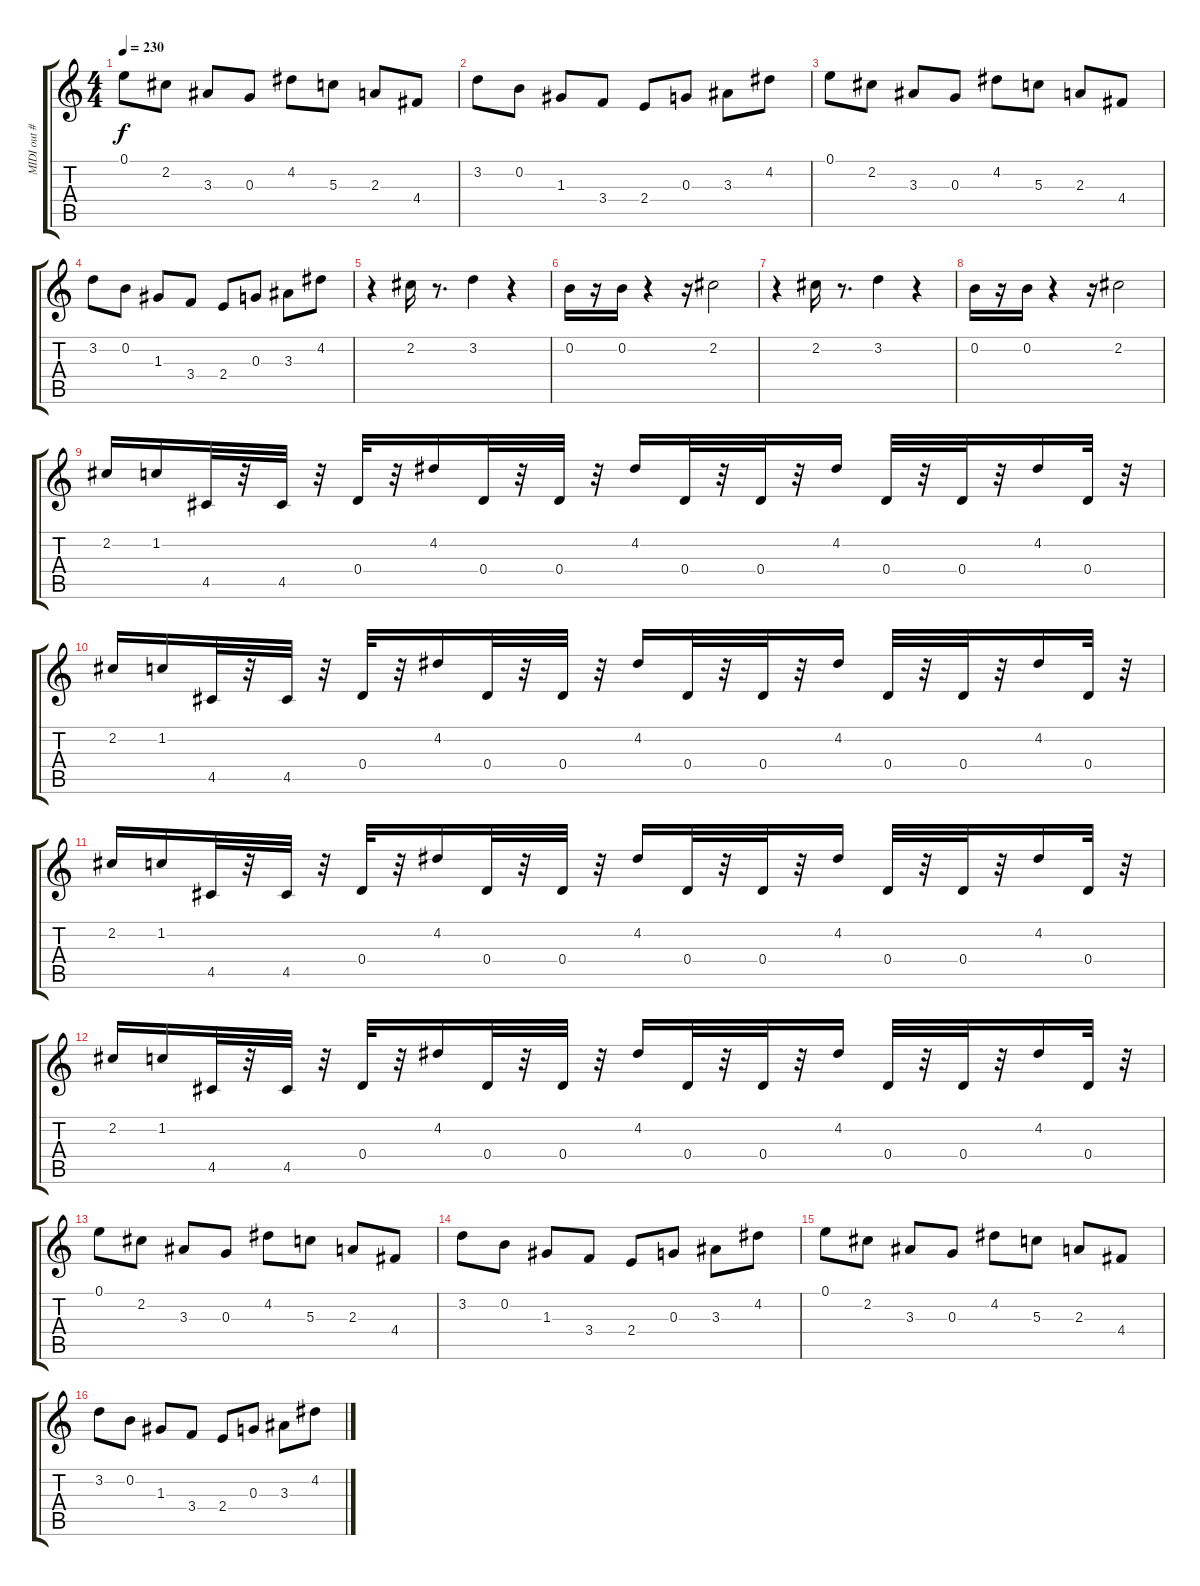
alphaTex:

\track ("MIDI out #2" "MIDI out #") {instrument electricbasspick}
\staff {score tabs}
\tuning (E4 B3 G3 D3 A2 E2) {hide}
\ts (4 4)
\tempo 230
\clef g2
\ks c
0.1.8{dy f} 2.2.8 3.3.8 0.3.8 4.2.8 5.3.8 2.3.8 4.4.8 |
3.2.8 0.2.8 1.3.8 3.4.8 2.4.8 0.3.8 3.3.8 4.2.8 |
0.1.8 2.2.8 3.3.8 0.3.8 4.2.8 5.3.8 2.3.8 4.4.8 |
3.2.8 0.2.8 1.3.8 3.4.8 2.4.8 0.3.8 3.3.8 4.2.8 |
r.4 2.2.16 r.8{d} 3.2.4 r.4 |
0.2.16 r.16 0.2.16 r.4 r.16 2.2.2 |
r.4 2.2.16 r.8{d} 3.2.4 r.4 |
0.2.16 r.16 0.2.16 r.4 r.16 2.2.2 |
2.2.16 1.2.16 4.5.32 r.32 4.5.32 r.32 0.4.32 r.32 4.2.16 0.4.32 r.32 0.4.32 r.32 4.2.16 0.4.32 r.32 0.4.32 r.32 4.2.16 0.4.32 r.32 0.4.32 r.32 4.2.16 0.4.32 r.32 |
2.2.16 1.2.16 4.5.32 r.32 4.5.32 r.32 0.4.32 r.32 4.2.16 0.4.32 r.32 0.4.32 r.32 4.2.16 0.4.32 r.32 0.4.32 r.32 4.2.16 0.4.32 r.32 0.4.32 r.32 4.2.16 0.4.32 r.32 |
2.2.16 1.2.16 4.5.32 r.32 4.5.32 r.32 0.4.32 r.32 4.2.16 0.4.32 r.32 0.4.32 r.32 4.2.16 0.4.32 r.32 0.4.32 r.32 4.2.16 0.4.32 r.32 0.4.32 r.32 4.2.16 0.4.32 r.32 |
2.2.16 1.2.16 4.5.32 r.32 4.5.32 r.32 0.4.32 r.32 4.2.16 0.4.32 r.32 0.4.32 r.32 4.2.16 0.4.32 r.32 0.4.32 r.32 4.2.16 0.4.32 r.32 0.4.32 r.32 4.2.16 0.4.32 r.32 |
0.1.8 2.2.8 3.3.8 0.3.8 4.2.8 5.3.8 2.3.8 4.4.8 |
3.2.8 0.2.8 1.3.8 3.4.8 2.4.8 0.3.8 3.3.8 4.2.8 |
0.1.8 2.2.8 3.3.8 0.3.8 4.2.8 5.3.8 2.3.8 4.4.8 |
3.2.8 0.2.8 1.3.8 3.4.8 2.4.8 0.3.8 3.3.8 4.2.8
